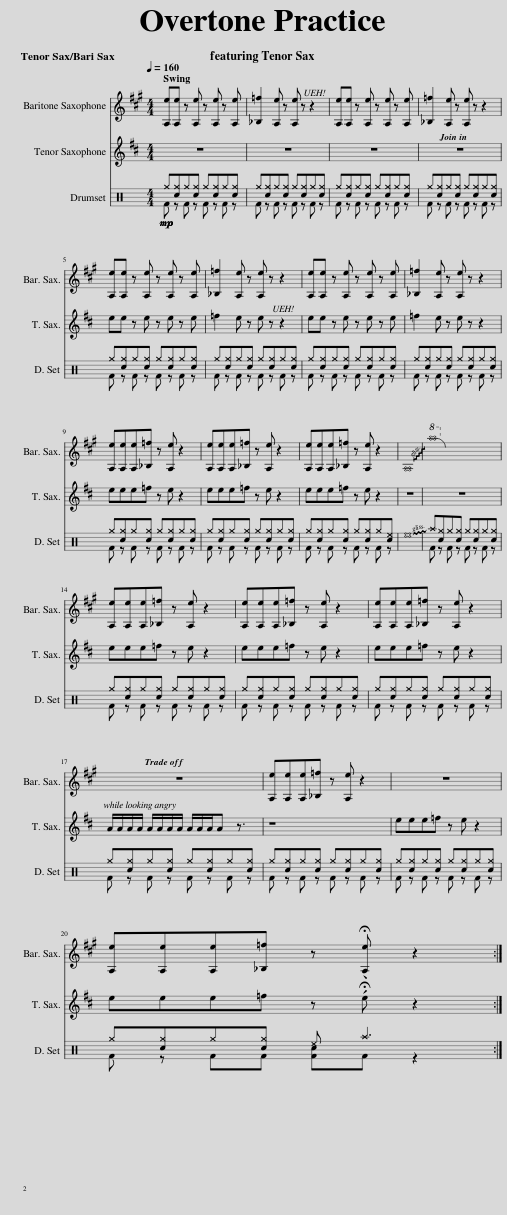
X:1
%%score 1 2 ( 3 4 )
L:1/8
Q:1/4=160
M:4/4
I:linebreak $
K:C
V:1 treble transpose=-21
V:2 treble transpose=-14
V:3 perc
K:none
V:4 perc
K:none
V:1
[K:A] [A,e][A,e] z [A,e] z [A,e] z [A,e] | [_B,=f]2 [A,e] z [A,e] z z2 | [A,e][A,e] z [A,e] z [A,e] z [A,e] | [_B,=f]2 [A,e] z [A,e] z z2 |$ [A,e][A,e] z [A,e] z [A,e] z [A,e] | %5
 [_B,=f]2 [A,e] z [A,e] z z2 | [A,e][A,e] z [A,e] z [A,e] z [A,e] | [_B,=f]2 [A,e] z [A,e] z z2 |$ [A,e][A,e][A,e][_B,=f] z [A,e] z2 | [A,e][A,e][A,e][_B,=f] z [A,e] z2 | %10
 [A,e][A,e][A,e][_B,=f] z [A,e] z2 | !~(!A,8 |!8va(! !~)!a'8!8va)! |$ [A,e][A,e][A,e][_B,=f] z [A,e] z2 | [A,e][A,e][A,e][_B,=f] z [A,e] z2 | %15
 [A,e][A,e][A,e][_B,=f] z [A,e] z2 |$ z8 | [A,e][A,e][A,e][_B,=f] z [A,e] z2 | z8 |$ [A,e][A,e][A,e][_B,=f] z !fermata![A,e] z2 :| %20
V:2
[K:D] z8 | z8 | z8 | z8 |$ ee z e z e z e | %5
 =f2 e z e z z2 | ee z e z e z e | =f2 e z e z z2 |$ eee=f z e z2 | eee=f z e z2 | %10
 eee=f z e z2 | z8 | z8 |$ eee=f z e z2 | eee=f z e z2 | %15
 eee=f z e z2 |$ A/A/A/A/ A/A/A/A/ A/A/A/A z3/2 | z8 | eee=f z e z2 |$ eee=f z !fermata!e z2 :| %20
V:3
!mp!!mp! ^g[c^g]^g[c^g] ^g[c^g]^g[c^g] | ^g[c^g]^g[c^g] ^g[c^g]^g[c^g] | ^g[c^g]^g[c^g] ^g[c^g]^g[c^g] | ^g[c^g]^g[c^g] ^g[c^g]^g[c^g] |$ ^g[c^g]^g[c^g] ^g[c^g]^g[c^g] | %5
 ^g[c^g]^g[c^g] ^g[c^g]^g[c^g] | ^g[c^g]^g[c^g] ^g[c^g]^g[c^g] | ^g[c^g]^g[c^g] ^g[c^g]^g[c^g] |$ ^g[c^g]^g[c^g] ^g[c^g]^g[c^g] | ^g[c^g]^g[c^g] ^g[c^g]^g[c^g] | %10
 ^g[c^g]^g[c^g] ^g[c^g]^g[c^e] | !~(!^e8 | !~)!^a[c^g]^g[c^g] ^g[c^g]^g[c^g] |$ ^g[c^g]^g[c^g] ^g[c^g]^g[c^g] | ^g[c^g]^g[c^g] ^g[c^g]^g[c^g] | %15
 ^g[c^g]^g[c^g] ^g[c^g]^g[c^g] |$ ^g[c^g]^g[c^g] ^g[c^g]^g[c^g] | ^g[c^g]^g[c^g] ^g[c^g]^g[c^g] | ^g[c^g]^g[c^g] ^g[c^g]^g[c^g] |$ ^g[c^g]^g[c^g] ^e ^a3 :| %20
V:4
 F z F z F z F z | F z F z F z F z | F z F z F z F z | F z F z F z F z |$ F z F z F z F z | %5
 F z F z F z F z | F z F z F z F z | F z F z F z F z |$ F z F z F z F z | F z F z F z F z | %10
 F z F z F z F z | x8 | F z F z F z F z |$ F z F z F z F z | F z F z F z F z | %15
 F z F z F z F z |$ F z F z F z F z | F z F z F z F z | F z F z F z F z |$ F z FF [Fc]F z2 :| %20
